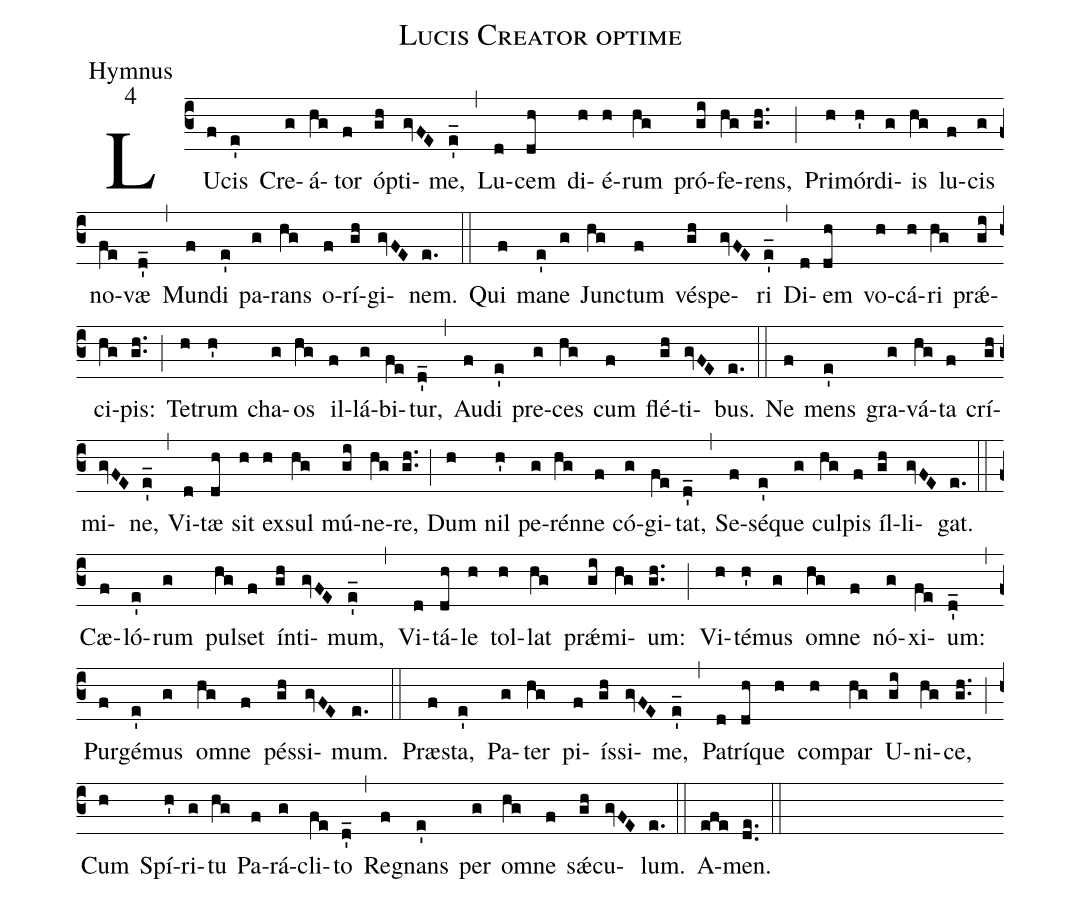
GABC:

name:Lucis Creator optime;
office-part:Hymnus;
mode:4;
%%
(c3)
LU(f)cis(e') Cre(g)á(hg)tor(f) óp(gh)ti(gvFE)me,(e'_) (,)
Lu(d)cem(dh) di(h)é(h)rum(hg) pró(gi)fe(hg)rens,(gh..) (;)
Pri(h)mór(h')di(g)is(hg) lu(f)cis(g) no(fe)væ(d'_) (,)
Mun(f)di(e') pa(g)rans(hg) o(f)rí(gh)gi(gvFE)nem.(e.) (::)

Qui(f) ma(e')ne(g) Jun(hg)ctum(f) vé(gh)spe(gvFE)ri(e'_) (,)
Di(d)em(dh) vo(h)cá(h)ri(hg) prǽ(gi)ci(hg)pis:(gh..) (;)
Te(h)trum(h') cha(g)os(hg) il(f)lá(g)bi(fe)tur,(d'_) (,)
Au(f)di(e') pre(g)ces(hg) cum(f) flé(gh)ti(gvFE)bus.(e.) (::)

Ne(f) mens(e') gra(g)vá(hg)ta(f) crí(gh)mi(gvFE)ne,(e'_) (,)
Vi(d)tæ(dh) sit(h) ex(h)sul(hg) mú(gi)ne(hg)re,(gh..) (;)
Dum(h) nil(h') pe(g)rén(hg)ne(f) có(g)gi(fe)tat,(d'_) (,)
Se(f)sé(e')que(g) cul(hg)pis(f) íl(gh)li(gvFE)gat.(e.) (::)

Cæ(f)ló(e')rum(g) pul(hg)set(f) ín(gh)ti(gvFE)mum,(e'_) (,)
Vi(d)tá(dh)le(h) tol(h)lat(hg) prǽ(gi)mi(hg)um:(gh..) (;)
Vi(h)té(h')mus(g) om(hg)ne(f) nó(g)xi(fe)um:(d'_) (,)
Pur(f)gé(e')mus(g) om(hg)ne(f) pés(gh)si(gvFE)mum.(e.) (::)

Præ(f)sta,(e') Pa(g)ter(hg) pi(f)ís(gh)si(gvFE)me,(e'_) (,)
Pa(d)trí(dh)que(h) com(h)par(hg) U(gi)ni(hg)ce,(gh..) (;)
Cum(h) Spí(h')ri(g)tu(hg) Pa(f)rá(g)cli(fe)to(d'_) (,)
Re(f)gnans(e') per(g) om(hg)ne(f) sǽ(gh)cu(gvFE)lum.(e.) (::)

A(efe)men.(de..) (::)
